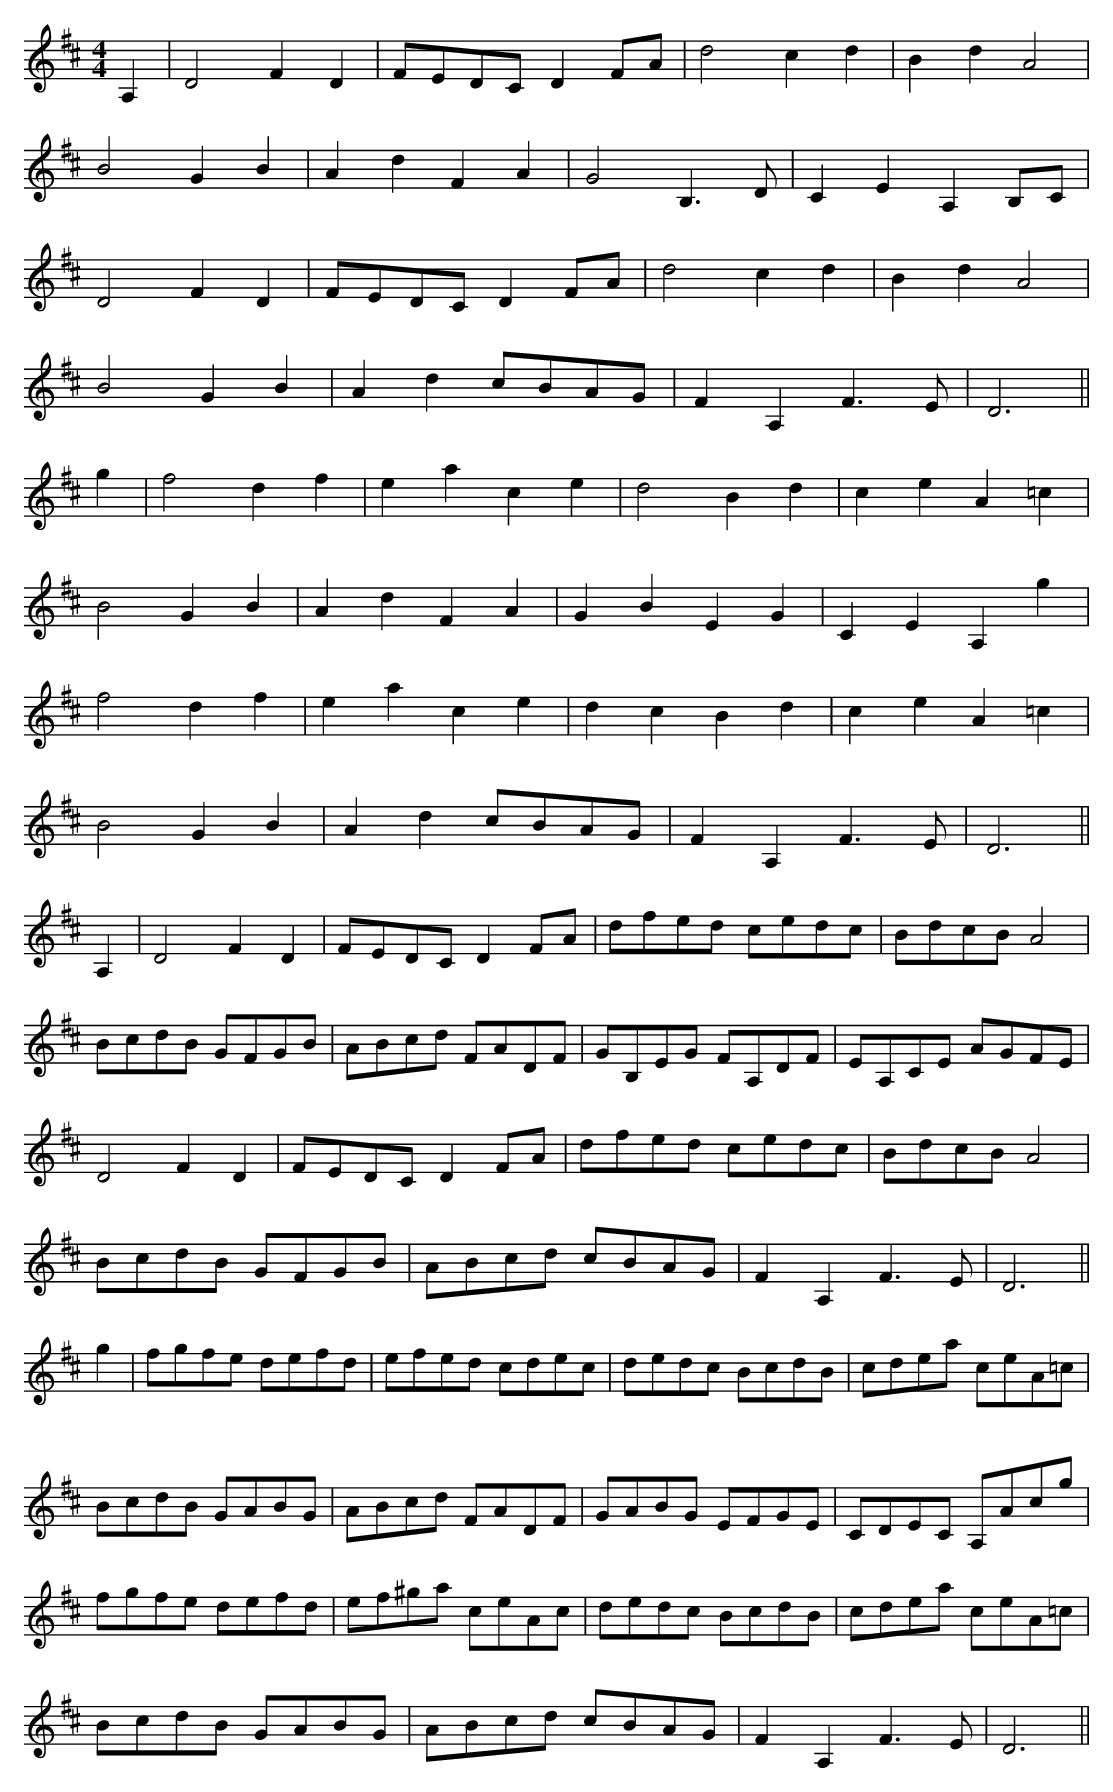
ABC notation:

X:1
M:4/4
K:D
A,2|D4F2D2|FEDC D2FA|d4c2d2|B2d2A4|
B4G2B2|A2d2F2A2|G4B,3D|C2E2A,2B,C|
D4F2D2|FEDC D2FA|d4c2d2|B2d2A4|
B4G2B2|A2d2 cBAG|F2A,2F3E|D6||
g2|f4d2f2|e2a2c2e2|d4B2d2|c2e2A2=c2|
B4G2B2|A2d2F2A2|G2B2E2G2|C2E2A,2g2|
f4d2f2|e2a2c2e2|d2c2B2d2|c2e2A2=c2|
B4G2B2|A2d2 cBAG|F2A,2F3E|D6||
A,2|D4F2D2|FEDC D2FA|dfed cedc|BdcB A4|
BcdB GFGB|ABcd FADF|GB,EG FA,DF|EA,CE AGFE|
D4F2D2|FEDC D2FA|dfed cedc|BdcB A4|
BcdB GFGB|ABcd cBAG|F2A,2F3E|D6||
g2|fgfe defd|efed cdec|dedc BcdB|cdea ceA=c|
BcdB GABG|ABcd FADF|GABG EFGE|CDEC A,Acg|
fgfe defd|ef^ga ceAc|dedc BcdB|cdea ceA=c|
BcdB GABG|ABcd cBAG|F2A,2F3E|D6||
